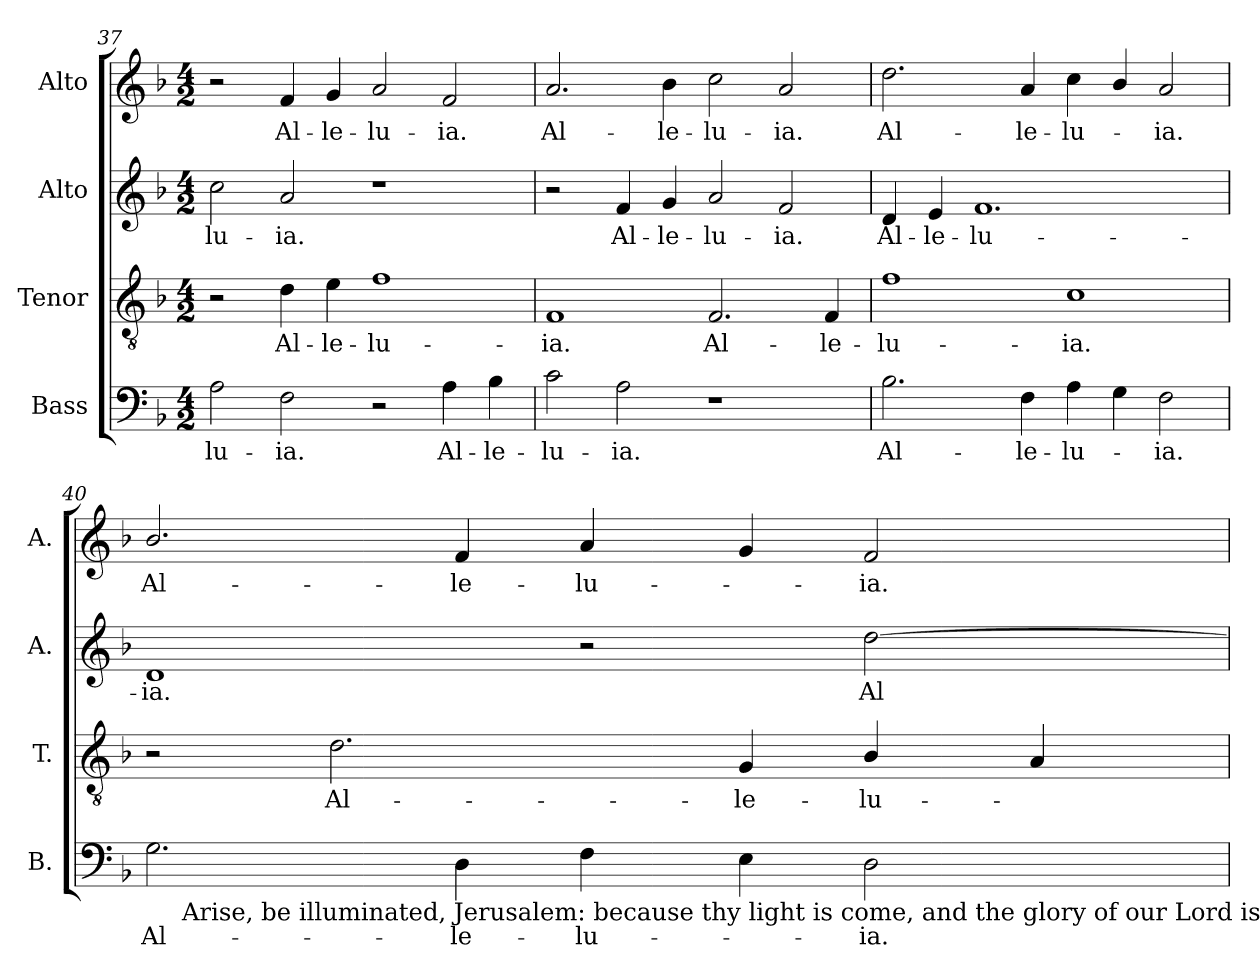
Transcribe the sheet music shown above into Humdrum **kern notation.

**kern	**text	**kern	**text	**kern	**text	**kern	**text
*part4	*part4	*part3	*part3	*part2	*part2	*part1	*part1
*staff4	*staff4	*staff3	*staff3	*staff2	*staff2	*staff1	*staff1
*I"Bass	*	*I"Tenor	*	*I"Alto	*	*I"Alto	*
*I'B.	*	*I'T.	*	*I'A.	*	*I'A.	*
*clefF4	*	*clefGv2	*	*clefG2	*	*clefG2	*
*	*	*ITrd7c12	*	*	*	*	*
*k[b-]	*	*k[b-]	*	*k[b-]	*	*k[b-]	*
*F:	*	*F:	*	*F:	*	*F:	*
*M4/2	*	*M4/2	*	*M4/2	*	*M4/2	*
=37	=37	=37	=37	=37	=37	=37	=37
!	!LO:LY:b:color=#000000	!	!	!	!	!	!
!	!	!	!	!	!LO:LY:b:color=#000000	!	!
2Ai\	-lu-	2r	.	2cci\	-lu-	2r	.
!	!LO:LY:b:color=#000000	!	!	!	!	!	!
!	!	!	!LO:LY:b:color=#000000	!	!	!	!
!	!	!	!	!	!LO:LY:b:color=#000000	!	!
!	!	!	!	!	!	!	!LO:LY:b:color=#000000
2Fi\	-ia.	4Di\	Al-	2ai/	-ia.	4fi/	Al-
!	!	!	!LO:LY:b:color=#000000	!	!	!	!
!	!	!	!	!	!	!	!LO:LY:b:color=#000000
.	.	4Ei\	-le-	.	.	4gi/	-le-
!	!	!	!LO:LY:b:color=#000000	!	!	!	!
!	!	!	!	!	!	!	!LO:LY:b:color=#000000
2r	.	1Fi	-lu-	1r	.	2ai/	-lu-
!	!LO:LY:b:color=#000000	!	!	!	!	!	!
!	!	!	!	!	!	!	!LO:LY:b:color=#000000
4Ai\	Al-	.	.	.	.	2fi/	-ia.
!	!LO:LY:b:color=#000000	!	!	!	!	!	!
4B-i\	-le-	.	.	.	.	.	.
=38	=38	=38	=38	=38	=38	=38	=38
!	!LO:LY:b:color=#000000	!	!	!	!	!	!
!	!	!	!LO:LY:b:color=#000000	!	!	!	!
!	!	!	!	!	!	!	!LO:LY:b:color=#000000
2ci\	-lu-	1FFi	-ia.	2r	.	2.ai/	Al-
!	!LO:LY:b:color=#000000	!	!	!	!	!	!
!	!	!	!	!	!LO:LY:b:color=#000000	!	!
2Ai\	-ia.	.	.	4fi/	Al-	.	.
!	!	!	!	!	!LO:LY:b:color=#000000	!	!
!	!	!	!	!	!	!	!LO:LY:b:color=#000000
.	.	.	.	4gi/	-le-	4b-i\	-le-
!	!	!	!LO:LY:b:color=#000000	!	!	!	!
!	!	!	!	!	!LO:LY:b:color=#000000	!	!
!	!	!	!	!	!	!	!LO:LY:b:color=#000000
1r	.	2.FFi/	Al-	2ai/	-lu-	2cci\	-lu-
!	!	!	!	!	!LO:LY:b:color=#000000	!	!
!	!	!	!	!	!	!	!LO:LY:b:color=#000000
.	.	.	.	2fi/	-ia.	2ai/	-ia.
!	!	!	!LO:LY:b:color=#000000	!	!	!	!
.	.	4FFi/	-le-	.	.	.	.
=39	=39	=39	=39	=39	=39	=39	=39
!	!LO:LY:b:color=#000000	!	!	!	!	!	!
!	!	!	!LO:LY:b:color=#000000	!	!	!	!
!	!	!	!	!	!LO:LY:b:color=#000000	!	!
!	!	!	!	!	!	!	!LO:LY:b:color=#000000
2.B-i\	Al-	1Fi	-lu-	4di/	Al-	2.ddi\	Al-
!	!	!	!	!	!LO:LY:b:color=#000000	!	!
.	.	.	.	4ei/	-le-	.	.
!	!	!	!	!	!LO:LY:b:color=#000000	!	!
.	.	.	.	1.fi	-lu-	.	.
!	!LO:LY:b:color=#000000	!	!	!	!	!	!
!	!	!	!	!	!	!	!LO:LY:b:color=#000000
4Fi\	-le-	.	.	.	.	4ai/	-le-
!	!LO:LY:b:color=#000000	!	!	!	!	!	!
!	!	!	!LO:LY:b:color=#000000	!	!	!	!
!	!	!	!	!	!	!	!LO:LY:b:color=#000000
4Ai\	-lu-	1Ci	-ia.	.	.	4cci\	-lu-
4Gi\	.	.	.	.	.	4b-i/	.
!	!LO:LY:b:color=#000000	!	!	!	!	!	!
!	!	!	!	!	!	!	!LO:LY:b:color=#000000
2Fi\	-ia.	.	.	.	.	2ai/	-ia.
!!LO:PB:g=z
=40	=40	=40	=40	=40	=40	=40	=40
!	!LO:LY:b:color=#000000	!	!	!	!	!	!
!	!	!	!	!	!LO:LY:b:color=#000000	!	!
!	!	!	!	!	!	!	!LO:LY:b:color=#000000
*^	*	*	*	*	*	*	*
2.Gi\	8ryy	Al-	2r	.	1di	-ia.	2.b-i/	Al-
.	64ryy	.	.	.	.	.	.	.
.	256ryy	.	.	.	.	.	.	.
.	1024ryy	.	.	.	.	.	.	.
!	!LO:TX:b:t=Arise, be illuminated, Jerusalem&colon; because thy light is come, and the glory of our Lord is risen upon thee,  Alleluia.	!	!	!	!	!	!	!
.	1ryy	.	.	.	.	.	.	.
!	!	!	!	!LO:LY:b:color=#000000	!	!	!	!
.	.	.	2.Di\	Al-	.	.	.	.
!	!	!LO:LY:b:color=#000000	!	!	!	!	!	!
!	!	!	!	!	!	!	!	!LO:LY:b:color=#000000
4Di\	.	-le-	.	.	.	.	4fi/	-le-
!	!	!LO:LY:b:color=#000000	!	!	!	!	!	!
!	!	!	!	!	!	!	!	!LO:LY:b:color=#000000
4Fi\	.	-lu-	.	.	2r	.	4ai/	-lu-
.	2ryy	.	.	.	.	.	.	.
!	!	!	!	!LO:LY:b:color=#000000	!	!	!	!
4Ei\	.	.	4GGi/	-le-	.	.	4gi/	.
!	!	!LO:LY:b:color=#000000	!	!	!	!	!	!
!	!	!	!	!LO:LY:b:color=#000000	!	!	!	!
!	!	!	!	!	!	!LO:LY:b:color=#000000	!	!
!	!	!	!	!	!	!	!	!LO:LY:b:color=#000000
2Di\	.	-ia.	4BB-i/	-lu-	[2ddi\	Al-	2fi/	-ia.
.	4ryy	.	.	.	.	.	.	.
.	.	.	4AAi/	.	.	.	.	.
.	16ryy	.	.	.	.	.	.	.
.	32ryy	.	.	.	.	.	.	.
.	128ryy	.	.	.	.	.	.	.
.	512.ryy	.	.	.	.	.	.	.
*v	*v	*	*	*	*	*	*	*
=	=	=	=	=	=	=	=
*-	*-	*-	*-	*-	*-	*-	*-
